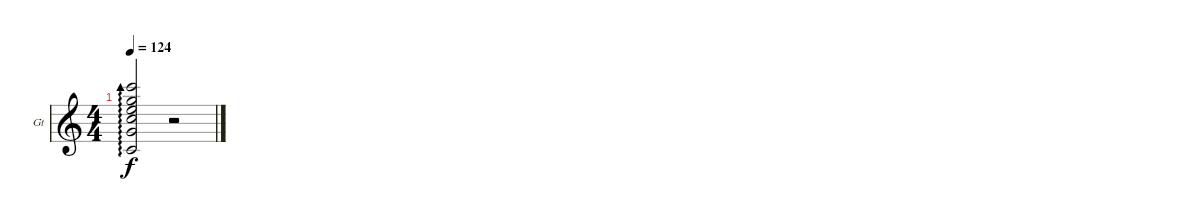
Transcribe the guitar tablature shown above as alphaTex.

\defaultSystemsLayout 4
\bracketExtendMode groupsimilarinstruments
\firstSystemTrackNameOrientation horizontal
\otherSystemsTrackNameOrientation horizontal
\track ("Guitar" "Gt") {instrument acousticguitarnylon}
\staff {score}
\tuning (E4 B3 G3 D3 A2 E2)
\ts (4 4)
\tempo 124
\clef g2
\ks c
(8.1 8.2 9.3 8.6 10.5 10.4).2{ad 0 dy f beam invert} r.2{beam invert}
